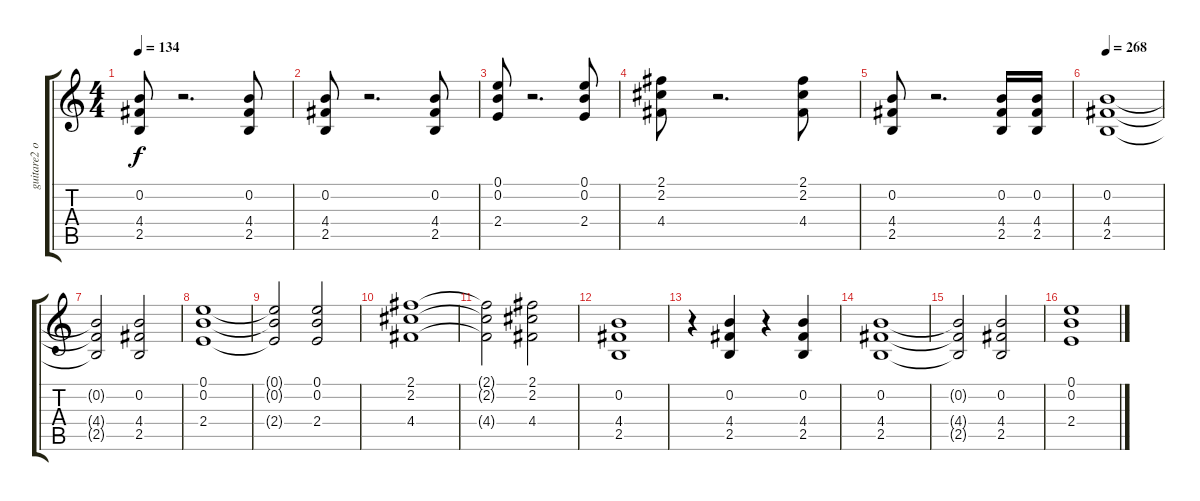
\track ("guitare2 overdrive" "guitare2 o") {instrument overdrivenguitar}
\staff {score tabs}
\tuning (E4 B3 G3 D3 A2 E2) {hide}
\ts (4 4)
\tempo 134
\clef g2
\ks c
(0.2 4.4 2.5).8{dy f} r.2{d} (0.2 4.4 2.5).8 |
(0.2 4.4 2.5).8 r.2{d} (0.2 4.4 2.5).8 |
(0.1 0.2 2.4).8 r.2{d} (0.1 0.2 2.4).8 |
(2.1 2.2 4.4).8 r.2{d} (2.1 2.2 4.4).8 |
(0.2 4.4 2.5).8 r.2{d} (0.2 4.4 2.5).16 (0.2 4.4 2.5).16 |
\tempo 268
(0.2 4.4 2.5).1 |
(0.2{t} 4.4{t} 2.5{t}).2 (0.2 4.4 2.5).2 |
(0.1 0.2 2.4).1 |
(0.1{t} 0.2{t} 2.4{t}).2 (0.1 0.2 2.4).2 |
(2.1 2.2 4.4).1 |
(2.1{t} 2.2{t} 4.4{t}).2 (2.1 2.2 4.4).2 |
(0.2 4.4 2.5).1 |
r.4 (0.2 4.4 2.5).4 r.4 (0.2 4.4 2.5).4 |
(0.2 4.4 2.5).1 |
(0.2{t} 4.4{t} 2.5{t}).2 (0.2 4.4 2.5).2 |
(0.1 0.2 2.4).1
